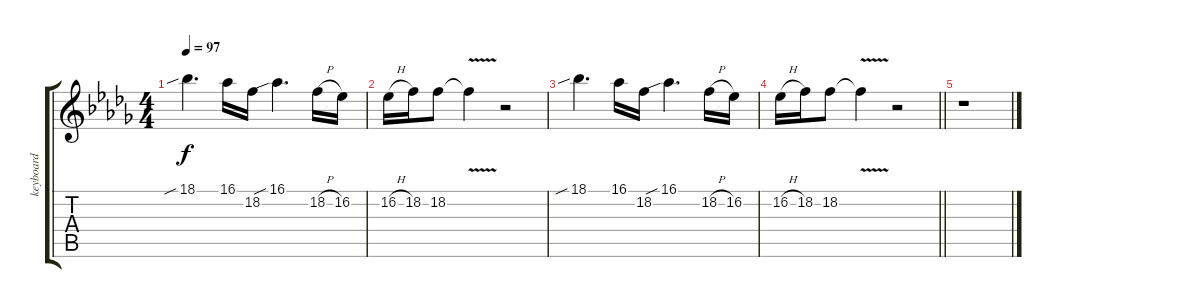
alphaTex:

\track ("keyboard" "keyboard") {instrument lead3calliope}
\staff {score tabs}
\tuning (E4 B3 G3 D3 A2 E2) {hide}
\ts (4 4)
\tempo 97
\clef g2
\ks bbminor
18.1{sib}.4{d dy f} 16.1.16 18.2.16 16.1{sib}.4{d} 18.2{h}.16 16.2.16 |
16.2{h}.16 18.2.16 18.2.8 18.2{v t}.4 r.2 |
18.1{sib}.4{d} 16.1.16 18.2.16 16.1{sib}.4{d} 18.2{h}.16 16.2.16 |
\barLineRight lightlight
16.2{h}.16 18.2.16 18.2.8 18.2{v t}.4 r.2 |
r.1
